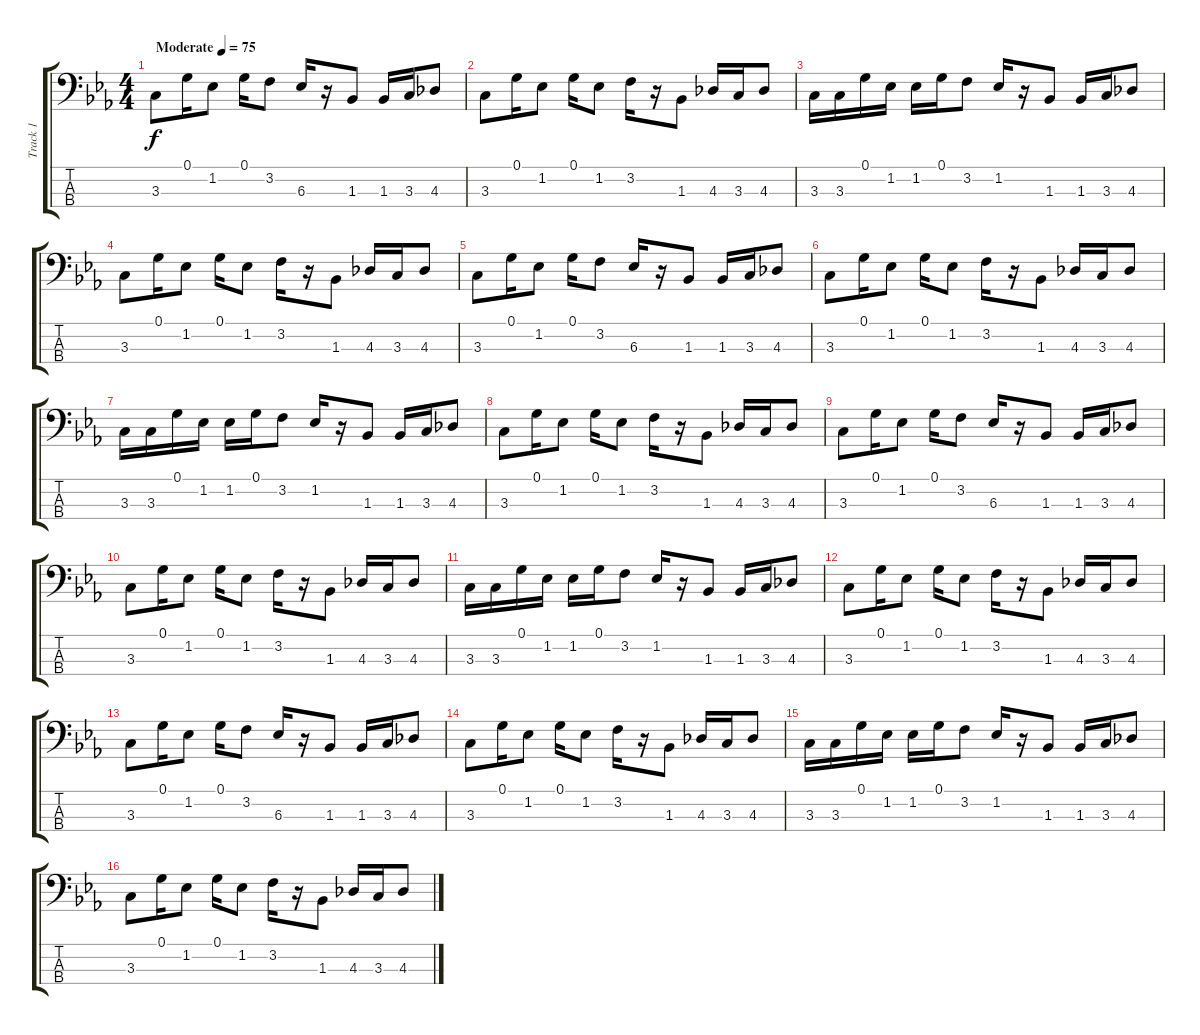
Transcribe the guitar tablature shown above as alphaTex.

\track ("Track 1" "Track 1") {instrument electricbassfinger}
\staff {score tabs}
\tuning (G2 D2 A1 E1) {hide}
\ts (4 4)
\tempo (75 "Moderate")
\clef f4
\ks cminor
3.3.8{dy f instrument electricbassfinger} 0.1.16 1.2.8 0.1.16 3.2.8 6.3.16 r.16 1.3.8 1.3.16 3.3.16 4.3.8 |
3.3.8 0.1.16 1.2.8 0.1.16 1.2.8 3.2.16 r.16 1.3.8 4.3.16 3.3.16 4.3.8 |
3.3.16 3.3.16 0.1.16 1.2.16 1.2.16 0.1.16 3.2.8 1.2.16 r.16 1.3.8 1.3.16 3.3.16 4.3.8 |
3.3.8 0.1.16 1.2.8 0.1.16 1.2.8 3.2.16 r.16 1.3.8 4.3.16 3.3.16 4.3.8 |
3.3.8 0.1.16 1.2.8 0.1.16 3.2.8 6.3.16 r.16 1.3.8 1.3.16 3.3.16 4.3.8 |
3.3.8 0.1.16 1.2.8 0.1.16 1.2.8 3.2.16 r.16 1.3.8 4.3.16 3.3.16 4.3.8 |
3.3.16 3.3.16 0.1.16 1.2.16 1.2.16 0.1.16 3.2.8 1.2.16 r.16 1.3.8 1.3.16 3.3.16 4.3.8 |
3.3.8 0.1.16 1.2.8 0.1.16 1.2.8 3.2.16 r.16 1.3.8 4.3.16 3.3.16 4.3.8 |
3.3.8 0.1.16 1.2.8 0.1.16 3.2.8 6.3.16 r.16 1.3.8 1.3.16 3.3.16 4.3.8 |
3.3.8 0.1.16 1.2.8 0.1.16 1.2.8 3.2.16 r.16 1.3.8 4.3.16 3.3.16 4.3.8 |
3.3.16 3.3.16 0.1.16 1.2.16 1.2.16 0.1.16 3.2.8 1.2.16 r.16 1.3.8 1.3.16 3.3.16 4.3.8 |
3.3.8 0.1.16 1.2.8 0.1.16 1.2.8 3.2.16 r.16 1.3.8 4.3.16 3.3.16 4.3.8 |
3.3.8 0.1.16 1.2.8 0.1.16 3.2.8 6.3.16 r.16 1.3.8 1.3.16 3.3.16 4.3.8 |
3.3.8 0.1.16 1.2.8 0.1.16 1.2.8 3.2.16 r.16 1.3.8 4.3.16 3.3.16 4.3.8 |
3.3.16 3.3.16 0.1.16 1.2.16 1.2.16 0.1.16 3.2.8 1.2.16 r.16 1.3.8 1.3.16 3.3.16 4.3.8 |
3.3.8 0.1.16 1.2.8 0.1.16 1.2.8 3.2.16 r.16 1.3.8 4.3.16 3.3.16 4.3.8
